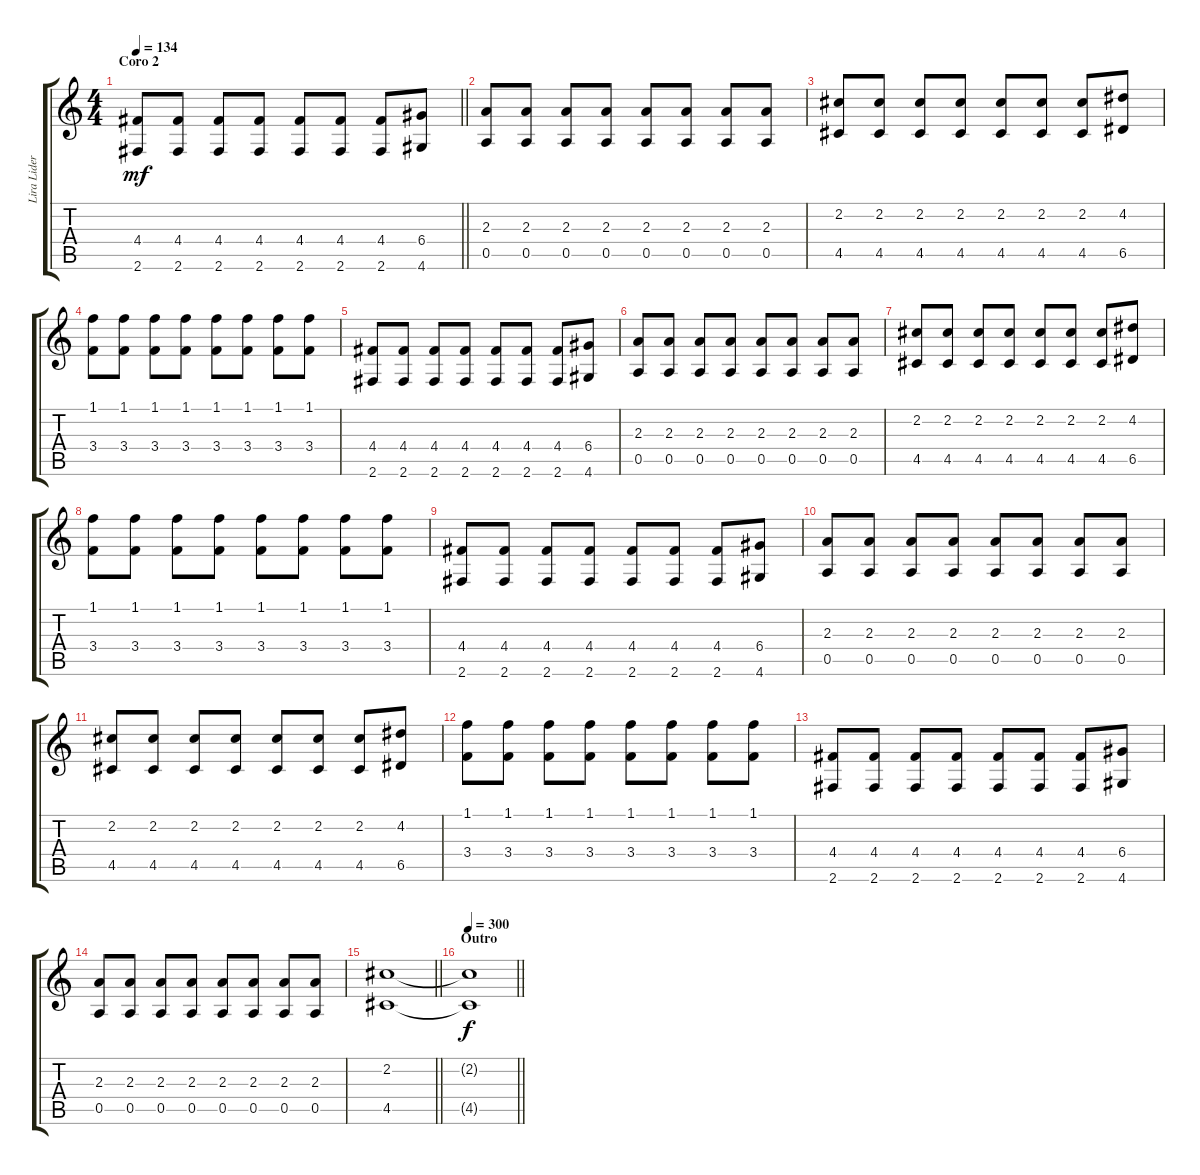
\track ("Lira Lider" "Lira Lider") {instrument distortionguitar}
\staff {score tabs}
\tuning (E4 B3 G3 D3 A2 E2) {hide}
\ts (4 4)
\section ("" "Coro 2")
\tempo 134
\clef g2
\barLineRight lightlight
\ks c
(4.4 2.6).8{dy mf} (4.4 2.6).8 (4.4 2.6).8 (4.4 2.6).8 (4.4 2.6).8 (4.4 2.6).8 (4.4 2.6).8 (6.4 4.6).8 |
(2.3 0.5).8 (2.3 0.5).8 (2.3 0.5).8 (2.3 0.5).8 (2.3 0.5).8 (2.3 0.5).8 (2.3 0.5).8 (2.3 0.5).8 |
(2.2 4.5).8 (2.2 4.5).8 (2.2 4.5).8 (2.2 4.5).8 (2.2 4.5).8 (2.2 4.5).8 (2.2 4.5).8 (4.2 6.5).8 |
(1.1 3.4).8 (1.1 3.4).8 (1.1 3.4).8 (1.1 3.4).8 (1.1 3.4).8 (1.1 3.4).8 (1.1 3.4).8 (1.1 3.4).8 |
(4.4 2.6).8 (4.4 2.6).8 (4.4 2.6).8 (4.4 2.6).8 (4.4 2.6).8 (4.4 2.6).8 (4.4 2.6).8 (6.4 4.6).8 |
(2.3 0.5).8 (2.3 0.5).8 (2.3 0.5).8 (2.3 0.5).8 (2.3 0.5).8 (2.3 0.5).8 (2.3 0.5).8 (2.3 0.5).8 |
(2.2 4.5).8 (2.2 4.5).8 (2.2 4.5).8 (2.2 4.5).8 (2.2 4.5).8 (2.2 4.5).8 (2.2 4.5).8 (4.2 6.5).8 |
(1.1 3.4).8 (1.1 3.4).8 (1.1 3.4).8 (1.1 3.4).8 (1.1 3.4).8 (1.1 3.4).8 (1.1 3.4).8 (1.1 3.4).8 |
(4.4 2.6).8 (4.4 2.6).8 (4.4 2.6).8 (4.4 2.6).8 (4.4 2.6).8 (4.4 2.6).8 (4.4 2.6).8 (6.4 4.6).8 |
(2.3 0.5).8 (2.3 0.5).8 (2.3 0.5).8 (2.3 0.5).8 (2.3 0.5).8 (2.3 0.5).8 (2.3 0.5).8 (2.3 0.5).8 |
(2.2 4.5).8 (2.2 4.5).8 (2.2 4.5).8 (2.2 4.5).8 (2.2 4.5).8 (2.2 4.5).8 (2.2 4.5).8 (4.2 6.5).8 |
(1.1 3.4).8 (1.1 3.4).8 (1.1 3.4).8 (1.1 3.4).8 (1.1 3.4).8 (1.1 3.4).8 (1.1 3.4).8 (1.1 3.4).8 |
(4.4 2.6).8 (4.4 2.6).8 (4.4 2.6).8 (4.4 2.6).8 (4.4 2.6).8 (4.4 2.6).8 (4.4 2.6).8 (6.4 4.6).8 |
(2.3 0.5).8 (2.3 0.5).8 (2.3 0.5).8 (2.3 0.5).8 (2.3 0.5).8 (2.3 0.5).8 (2.3 0.5).8 (2.3 0.5).8 |
\barLineRight lightlight
(2.2 4.5).1 |
\section ("" "Outro")
\tempo 300
\barLineRight lightlight
(2.2{t} 4.5{t}).1{dy f}
